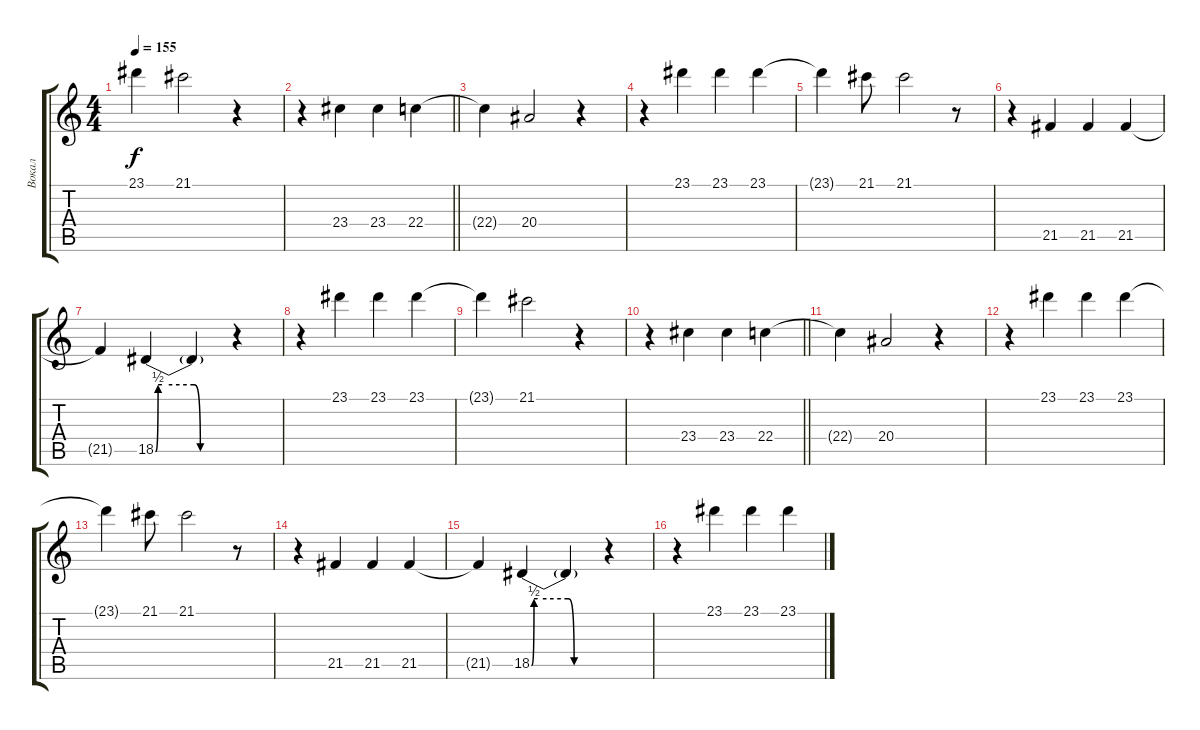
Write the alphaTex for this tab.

\track ("Вокал" "Вокал") {instrument tremolostrings}
\staff {score tabs}
\tuning (E4 B3 G3 D3 A2 E2) {hide}
\ts (4 4)
\tempo 155
\clef g2
\ks c
23.1{t}.4{dy f} 21.1.2 r.4 |
\barLineRight lightlight
r.4{volume 16 balance 2} 23.4.4 23.4.4 22.4.4 |
22.4{t}.4 20.4.2 r.4 |
r.4 23.1.4{volume 13 balance 8} 23.1.4 23.1.4 |
23.1{t}.4 21.1.8 21.1.2 r.8 |
r.4 21.5.4 21.5.4 21.5.4 |
21.5{t}.4 18.5{be (custom 0 0 2 2 5 2 30 2 35 0 44 0 60 0)}.4 18.5{t}.4 r.4 |
r.4 23.1.4 23.1.4 23.1.4 |
23.1{t}.4 21.1.2 r.4 |
\barLineRight lightlight
r.4{volume 16 balance 2} 23.4.4 23.4.4 22.4.4 |
22.4{t}.4 20.4.2 r.4 |
r.4 23.1.4{volume 13 balance 8} 23.1.4 23.1.4 |
23.1{t}.4 21.1.8 21.1.2 r.8 |
r.4 21.5.4 21.5.4 21.5.4 |
21.5{t}.4 18.5{be (custom 0 0 2 2 5 2 30 2 35 0 44 0 60 0)}.4 18.5{t}.4 r.4 |
r.4 23.1.4 23.1.4 23.1.4
